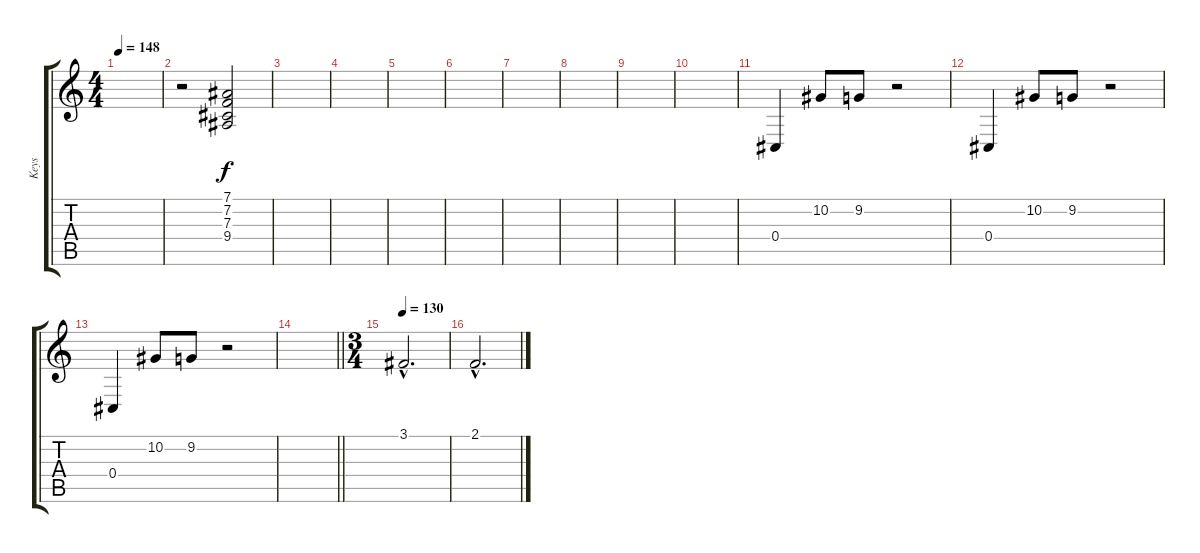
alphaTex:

\track ("Keys" "Keys") {instrument stringensemble2}
\staff {score tabs}
\tuning (Eb4 Bb3 Gb3 Db3 Ab2 Eb2) {hide}
\ts (4 4)
\tempo 148
\clef g2
\ks c
|
r.2 (7.1 7.2 7.3 9.4).2{dy f} |
|
|
|
|
|
|
|
|
0.4.4 10.2.8 9.2.8 r.2 |
0.4.4 10.2.8 9.2.8 r.2 |
0.4.4 10.2.8 9.2.8 r.2 |
\barLineRight lightlight
|
\ts (3 4)
\tempo 130
3.1{hac}.2{d} |
2.1{hac}.2{d}
